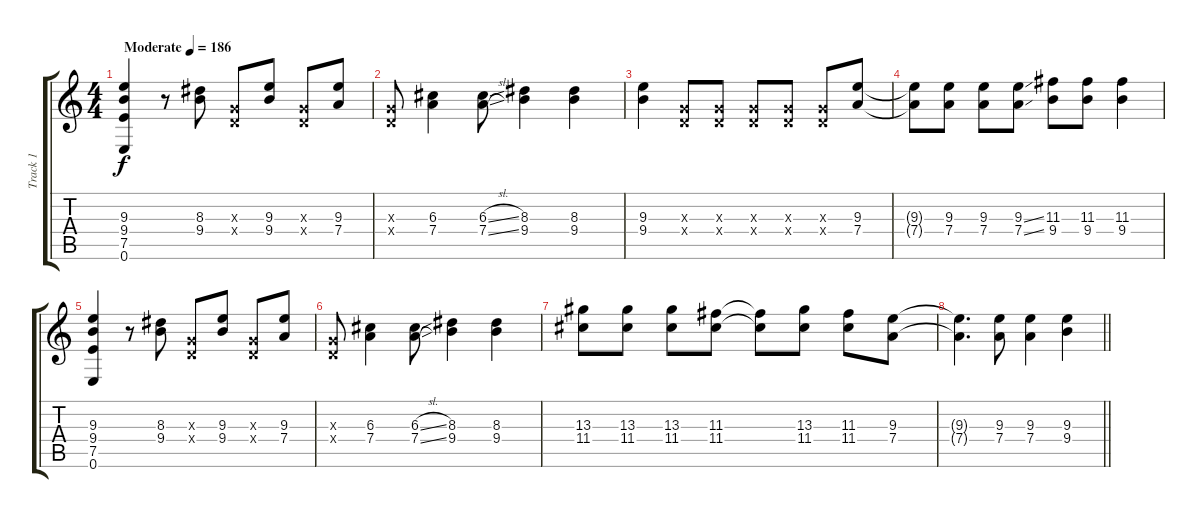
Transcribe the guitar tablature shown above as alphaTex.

\track ("Track 1" "Track 1") {instrument distortionguitar}
\staff {score tabs}
\tuning (E4 B3 G3 D3 A2 E2) {hide}
\ts (4 4)
\tempo (186 "Moderate")
\clef g2
\ks c
(9.3 9.4 7.5 0.6).4{dy f instrument distortionguitar} r.8 (8.3 9.4).8 (0.3{x} 0.4{x}).8 (9.3 9.4).8 (0.3{x} 0.4{x}).8 (9.3 7.4).8 |
(0.3{x} 0.4{x}).8 (6.3 7.4).4 (6.3{sl} 7.4{sl}).8 (8.3 9.4).4 (8.3 9.4).4 |
(9.3 9.4).4 (0.3{x} 0.4{x}).8 (0.3{x} 0.4{x}).8 (0.3{x} 0.4{x}).8 (0.3{x} 0.4{x}).8 (0.3{x} 0.4{x}).8 (9.3 7.4).8 |
(9.3{t} 7.4{t}).8 (9.3 7.4).8 (9.3 7.4).8 (9.3{ss} 7.4{ss}).8 (11.3 9.4).8 (11.3 9.4).8 (11.3 9.4).4 |
(9.3 9.4 7.5 0.6).4 r.8 (8.3 9.4).8 (0.3{x} 0.4{x}).8 (9.3 9.4).8 (0.3{x} 0.4{x}).8 (9.3 7.4).8 |
(0.3{x} 0.4{x}).8 (6.3 7.4).4 (6.3{sl} 7.4{sl}).8 (8.3 9.4).4 (8.3 9.4).4 |
(13.3 11.4).8 (13.3 11.4).8 (13.3 11.4).8 (11.3 11.4).8 (11.3{t} 11.4{t}).8 (13.3 11.4).8 (11.3 11.4).8 (9.3 7.4).8 |
\barLineRight lightlight
(9.3{t} 7.4{t}).4{d} (9.3 7.4).8 (9.3 7.4).4 (9.3 9.4).4
